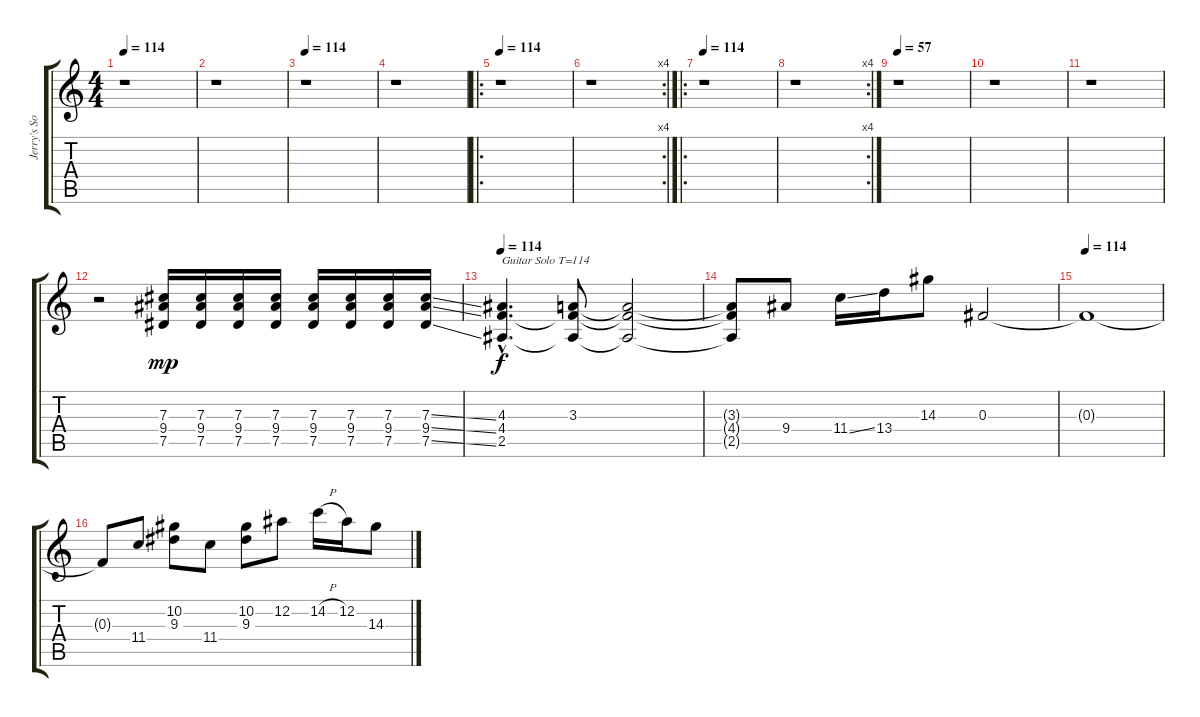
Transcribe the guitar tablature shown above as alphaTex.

\track ("Jerry's Solo" "Jerry's So") {instrument overdrivenguitar}
\staff {score tabs}
\tuning (Eb4 Bb3 Gb3 Db3 Ab2 Eb2) {hide}
\ts (4 4)
\tempo 114
\clef g2
\ks c
r.1{dy mp} |
r.1 |
\tempo 114
r.1 |
r.1 |
\ro
\tempo 114
r.1 |
\rc 4
r.1 |
\ro
\tempo 114
r.1 |
\rc 4
r.1 |
\tempo 57
r.1 |
r.1 |
r.1 |
r.2 (7.3 9.4 7.5).16 (7.3 9.4 7.5).16 (7.3 9.4 7.5).16 (7.3 9.4 7.5).16 (7.3 9.4 7.5).16 (7.3 9.4 7.5).16 (7.3 9.4 7.5).16 (7.3{ss} 9.4{ss} 7.5{ss}).16 |
\tempo 114
(4.3{hac} 4.4{hac} 2.5{hac}).4{d txt "Guitar Solo T=114" dy f} (3.3 4.4{t} 2.5{t}).8 (3.3{t} 4.4{t} 2.5{t}).2 |
(3.3{t} 4.4{t} 2.5{t}).8 9.4.8 11.4{ss}.16 13.4.16 14.3.8 0.3.2 |
\tempo 114
0.3{t}.1 |
0.3{t}.8 11.4.8 (10.2 9.3).8 11.4.8 (10.2 9.3).8 12.2.8 14.2{h}.16 12.2.16 14.3.8
